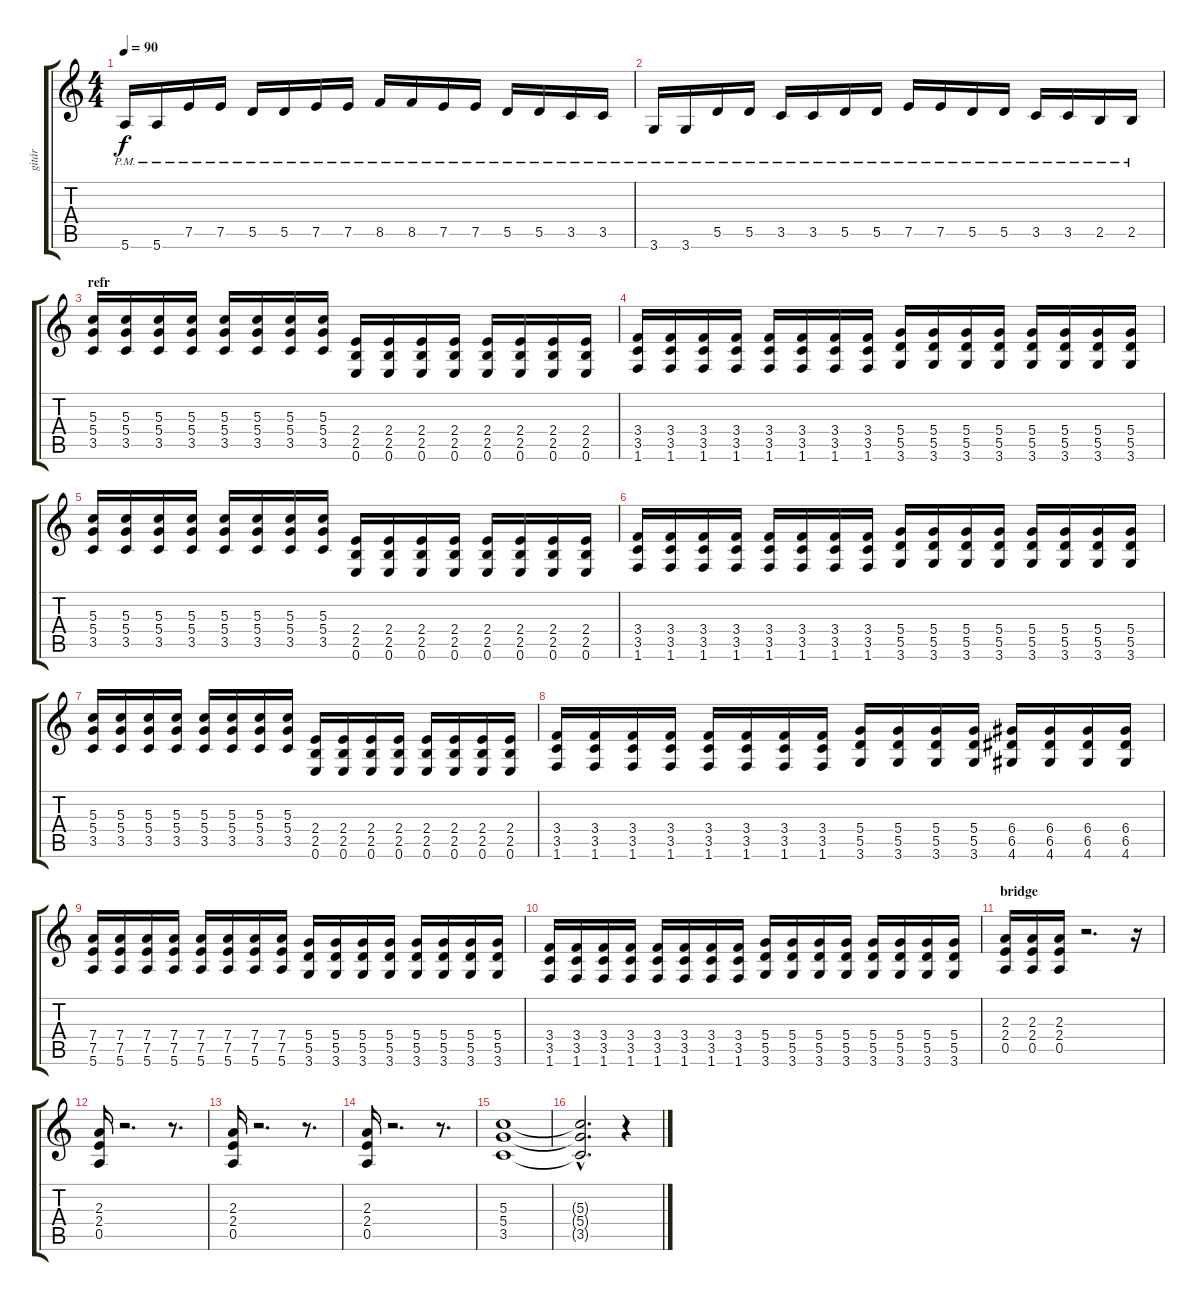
\track ("gitár" "gitár") {instrument distortionguitar}
\staff {score tabs}
\tuning (E4 B3 G3 D3 A2 E2) {hide}
\ts (4 4)
\tempo 90
\clef g2
\ks c
5.6{pm}.16{dy f} 5.6{pm}.16 7.5{pm}.16 7.5{pm}.16 5.5{pm}.16 5.5{pm}.16 7.5{pm}.16 7.5{pm}.16 8.5{pm}.16 8.5{pm}.16 7.5{pm}.16 7.5{pm}.16 5.5{pm}.16 5.5{pm}.16 3.5{pm}.16 3.5{pm}.16 |
3.6{pm}.16 3.6{pm}.16 5.5{pm}.16 5.5{pm}.16 3.5{pm}.16 3.5{pm}.16 5.5{pm}.16 5.5{pm}.16 7.5{pm}.16 7.5{pm}.16 5.5{pm}.16 5.5{pm}.16 3.5{pm}.16 3.5{pm}.16 2.5{pm}.16 2.5{pm}.16 |
\section ("" "refr")
(5.3 5.4 3.5).16 (5.3 5.4 3.5).16 (5.3 5.4 3.5).16 (5.3 5.4 3.5).16 (5.3 5.4 3.5).16 (5.3 5.4 3.5).16 (5.3 5.4 3.5).16 (5.3 5.4 3.5).16 (2.4 2.5 0.6).16 (2.4 2.5 0.6).16 (2.4 2.5 0.6).16 (2.4 2.5 0.6).16 (2.4 2.5 0.6).16 (2.4 2.5 0.6).16 (2.4 2.5 0.6).16 (2.4 2.5 0.6).16 |
(3.4 3.5 1.6).16 (3.4 3.5 1.6).16 (3.4 3.5 1.6).16 (3.4 3.5 1.6).16 (3.4 3.5 1.6).16 (3.4 3.5 1.6).16 (3.4 3.5 1.6).16 (3.4 3.5 1.6).16 (5.4 5.5 3.6).16 (5.4 5.5 3.6).16 (5.4 5.5 3.6).16 (5.4 5.5 3.6).16 (5.4 5.5 3.6).16 (5.4 5.5 3.6).16 (5.4 5.5 3.6).16 (5.4 5.5 3.6).16 |
(5.3 5.4 3.5).16 (5.3 5.4 3.5).16 (5.3 5.4 3.5).16 (5.3 5.4 3.5).16 (5.3 5.4 3.5).16 (5.3 5.4 3.5).16 (5.3 5.4 3.5).16 (5.3 5.4 3.5).16 (2.4 2.5 0.6).16 (2.4 2.5 0.6).16 (2.4 2.5 0.6).16 (2.4 2.5 0.6).16 (2.4 2.5 0.6).16 (2.4 2.5 0.6).16 (2.4 2.5 0.6).16 (2.4 2.5 0.6).16 |
(3.4 3.5 1.6).16 (3.4 3.5 1.6).16 (3.4 3.5 1.6).16 (3.4 3.5 1.6).16 (3.4 3.5 1.6).16 (3.4 3.5 1.6).16 (3.4 3.5 1.6).16 (3.4 3.5 1.6).16 (5.4 5.5 3.6).16 (5.4 5.5 3.6).16 (5.4 5.5 3.6).16 (5.4 5.5 3.6).16 (5.4 5.5 3.6).16 (5.4 5.5 3.6).16 (5.4 5.5 3.6).16 (5.4 5.5 3.6).16 |
(5.3 5.4 3.5).16 (5.3 5.4 3.5).16 (5.3 5.4 3.5).16 (5.3 5.4 3.5).16 (5.3 5.4 3.5).16 (5.3 5.4 3.5).16 (5.3 5.4 3.5).16 (5.3 5.4 3.5).16 (2.4 2.5 0.6).16 (2.4 2.5 0.6).16 (2.4 2.5 0.6).16 (2.4 2.5 0.6).16 (2.4 2.5 0.6).16 (2.4 2.5 0.6).16 (2.4 2.5 0.6).16 (2.4 2.5 0.6).16 |
(3.4 3.5 1.6).16 (3.4 3.5 1.6).16 (3.4 3.5 1.6).16 (3.4 3.5 1.6).16 (3.4 3.5 1.6).16 (3.4 3.5 1.6).16 (3.4 3.5 1.6).16 (3.4 3.5 1.6).16 (5.4 5.5 3.6).16 (5.4 5.5 3.6).16 (5.4 5.5 3.6).16 (5.4 5.5 3.6).16 (6.4 6.5 4.6).16 (6.4 6.5 4.6).16 (6.4 6.5 4.6).16 (6.4 6.5 4.6).16 |
(7.4 7.5 5.6).16 (7.4 7.5 5.6).16 (7.4 7.5 5.6).16 (7.4 7.5 5.6).16 (7.4 7.5 5.6).16 (7.4 7.5 5.6).16 (7.4 7.5 5.6).16 (7.4 7.5 5.6).16 (5.4 5.5 3.6).16 (5.4 5.5 3.6).16 (5.4 5.5 3.6).16 (5.4 5.5 3.6).16 (5.4 5.5 3.6).16 (5.4 5.5 3.6).16 (5.4 5.5 3.6).16 (5.4 5.5 3.6).16 |
(3.4 3.5 1.6).16 (3.4 3.5 1.6).16 (3.4 3.5 1.6).16 (3.4 3.5 1.6).16 (3.4 3.5 1.6).16 (3.4 3.5 1.6).16 (3.4 3.5 1.6).16 (3.4 3.5 1.6).16 (5.4 5.5 3.6).16 (5.4 5.5 3.6).16 (5.4 5.5 3.6).16 (5.4 5.5 3.6).16 (5.4 5.5 3.6).16 (5.4 5.5 3.6).16 (5.4 5.5 3.6).16 (5.4 5.5 3.6).16 |
\section ("" "bridge")
(2.3 2.4 0.5).16 (2.3 2.4 0.5).16 (2.3 2.4 0.5).16 r.2{d} r.16 |
(2.3 2.4 0.5).16 r.2{d} r.8{d} |
(2.3 2.4 0.5).16 r.2{d} r.8{d} |
(2.3 2.4 0.5).16 r.2{d} r.8{d} |
(5.3 5.4 3.5).1{volume 0} |
(5.3{hac t} 5.4{hac t} 3.5{hac t}).2{d} r.4
